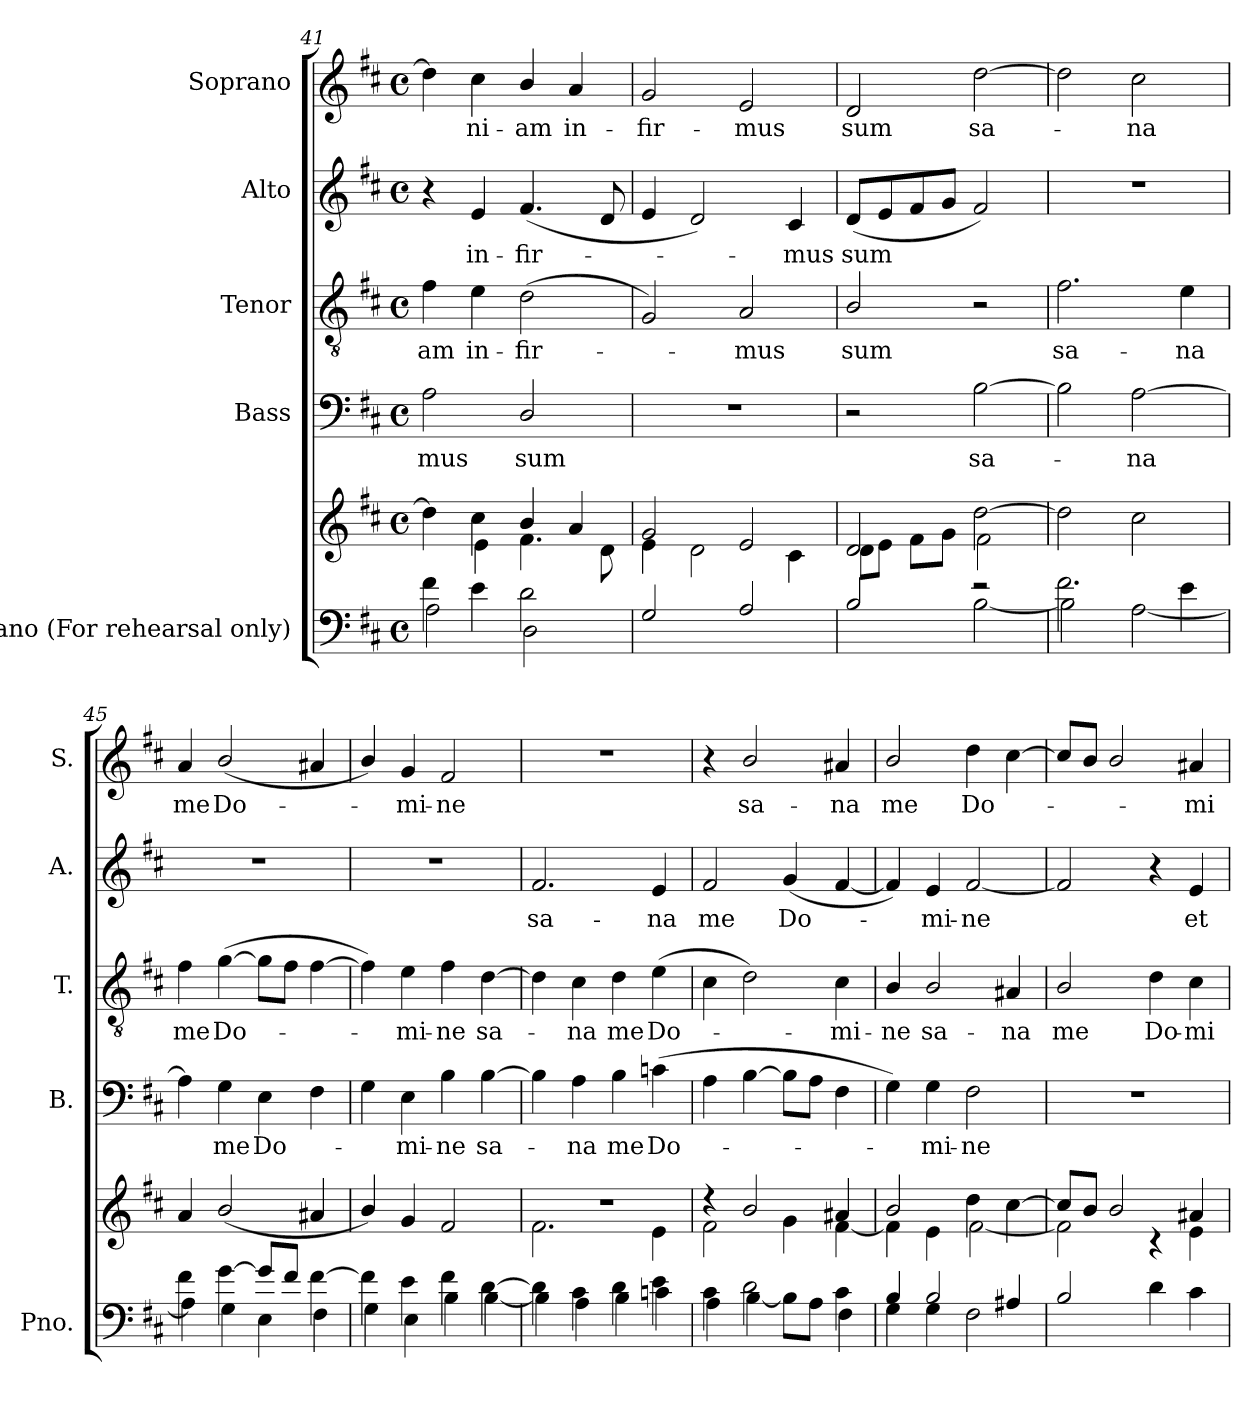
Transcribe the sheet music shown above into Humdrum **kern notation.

**kern	**kern	**kern	**text	**kern	**text	**kern	**text	**kern	**text
*part5	*part5	*part4	*part4	*part3	*part3	*part2	*part2	*part1	*part1
*staff6	*staff5	*staff4	*staff4	*staff3	*staff3	*staff2	*staff2	*staff1	*staff1
*I"Piano (For rehearsal  only)	*	*I"Bass	*	*I"Tenor	*	*I"Alto	*	*I"Soprano	*
*I'Pno.	*	*I'B.	*	*I'T.	*	*I'A.	*	*I'S.	*
*clefF4	*clefG2	*clefF4	*	*clefGv2	*	*clefG2	*	*clefG2	*
*k[f#c#]	*k[f#c#]	*k[f#c#]	*	*k[f#c#]	*	*k[f#c#]	*	*k[f#c#]	*
*M4/4	*M4/4	*M4/4	*	*M4/4	*	*M4/4	*	*M4/4	*
*met(c)	*met(c)	*met(c)	*	*met(c)	*	*met(c)	*	*met(c)	*
=41	=41	=41	=41	=41	=41	=41	=41	=41	=41
*^	*^	*	*	*	*	*	*	*	*
!	!	!	!	!	!LO:LY:b	!	!LO:LY:b	!	!	!	!
4f#\	2A\	4dd\]	4ryy	2A\	-mus	4f#\	-am	4r	.	4dd\]	.
!	!	!	!	!	!	!	!LO:LY:b	!	!LO:LY:b	!	!LO:LY:b
4e\	.	4cc#\	4e\	.	.	4e\	in-	4e/	in-	4cc#\	ni-
!	!	!	!	!	!LO:LY:b	!	!LO:LY:b	!	!LO:LY:b	!	!LO:LY:b
2d\	2D\	4b/	4.f#\	2D/	sum	(>2d\	-fir-	(<4.f#/	-fir-	4b/	-am
!	!	!	!	!	!	!	!	!	!	!	!LO:LY:b
.	.	4a/	.	.	.	.	.	.	.	4a/	in-
.	.	.	8d\	.	.	.	.	8d/	.	.	.
*v	*v	*	*	*	*	*	*	*	*	*	*
=42	=42	=42	=42	=42	=42	=42	=42	=42	=42	=42
!	!	!	!	!	!	!	!	!	!	!LO:LY:b
2G/	2g/	4e\	1r	.	2G/)	.	4e/	.	2g/	-fir-
.	.	2d\	.	.	.	.	2d/)	.	.	.
!	!	!	!	!	!	!LO:LY:b	!	!	!	!LO:LY:b
2A/	2e/	.	.	.	2A/	mus	.	.	2e/	-mus
!	!	!	!	!	!	!	!	!LO:LY:b	!	!
.	.	4c#\	.	.	.	.	4c#/	mus	.	.
=43	=43	=43	=43	=43	=43	=43	=43	=43	=43	=43
*^	*	*	*	*	*	*	*	*	*	*
!	!	!	!	!	!	!	!LO:LY:b	!	!LO:LY:b	!	!LO:LY:b
2B/	2ryy	2d/	8d\L	2r	.	2B/	sum	(<8d/L	sum	2d/	sum
.	.	.	8e\J	.	.	.	.	8e/	.	.	.
.	.	.	8f#\L	.	.	.	.	8f#/	.	.	.
.	.	.	8g\J	.	.	.	.	8g/J	.	.	.
!	!	!	!	!	!LO:LY:b	!	!	!	!	!	!LO:LY:b
2r	[2B\	[2dd\	2f#\	[2B\	sa-	2r	.	2f#/)	.	[2dd\	sa-
=44	=44	=44	=44	=44	=44	=44	=44	=44	=44	=44	=44
!	!	!	!	!	!	!	!LO:LY:b	!	!	!	!
*	*	*v	*v	*	*	*	*	*	*	*	*
2.f#\	2B\]	2dd\]	2B\]	.	2.f#\	sa-	1r	.	2dd\]	.
!	!	!	!	!LO:LY:b	!	!	!	!	!	!LO:LY:b
.	[2A\	2cc#\	[2A\	na	.	.	.	.	2cc#\	na
!	!	!	!	!	!	!LO:LY:b	!	!	!	!
4e\	.	.	.	.	4e\	-na	.	.	.	.
!!LO:LB:g=z
=45	=45	=45	=45	=45	=45	=45	=45	=45	=45	=45
!	!	!	!	!	!	!LO:LY:b	!	!	!	!LO:LY:b
4f#\	4A\]	4a/	4A\]	.	4f#\	me	1r	.	4a/	me
!	!	!	!	!LO:LY:b	!	!LO:LY:b	!	!	!	!LO:LY:b
[4g\	4G\	(<2b/	4G\	me	(>[4g\	Do-	.	.	(<2b/	Do-
!	!	!	!	!LO:LY:b	!	!	!	!	!	!
8g/L]	4E\	.	4E\	Do-	8g\L]	.	.	.	.	.
8f#/J	.	.	.	.	8f#\J	.	.	.	.	.
[4f#\	4F#\	4a#X/	4F#\	.	[4f#\	.	.	.	4a#X/	.
=46	=46	=46	=46	=46	=46	=46	=46	=46	=46	=46
4f#\]	4G\	4b/)	4G\	.	4f#\])	.	1r	.	4b/)	.
!	!	!	!	!LO:LY:b	!	!LO:LY:b	!	!	!	!LO:LY:b
4e\	4E\	4g/	4E\	mi-	4e\	mi-	.	.	4g/	-mi-
!	!	!	!	!LO:LY:b	!	!LO:LY:b	!	!	!	!LO:LY:b
4f#\	4B\	2f#/	4B\	-ne	4f#\	-ne	.	.	2f#/	-ne
!	!	!	!	!LO:LY:b	!	!LO:LY:b	!	!	!	!
[4d\	[4B\	.	[4B\	sa-	[4d\	sa-	.	.	.	.
=47	=47	=47	=47	=47	=47	=47	=47	=47	=47	=47
*	*	*^	*	*	*	*	*	*	*	*
!	!	!	!	!	!	!	!	!	!LO:LY:b	!	!
4d\]	4B\]	1r	2.f#\	4B\]	.	4d\]	.	2.f#/	sa-	1r	.
!	!	!	!	!	!LO:LY:b	!	!LO:LY:b	!	!	!	!
4c#\	4A\	.	.	4A\	na	4c#\	na	.	.	.	.
!	!	!	!	!	!LO:LY:b	!	!LO:LY:b	!	!	!	!
4d\	4B\	.	.	4B\	me	4d\	me	.	.	.	.
!	!	!	!	!	!LO:LY:b	!	!LO:LY:b	!	!LO:LY:b	!	!
4e\	4cn\	.	4e\	(>4cn\	Do-	(>4e\	Do-	4e/	-na	.	.
=48	=48	=48	=48	=48	=48	=48	=48	=48	=48	=48	=48
!	!	!	!	!	!	!	!	!	!LO:LY:b	!	!
4c#\	4A\	4r	2f#\	4A\	.	4c#\	.	2f#/	me	4r	.
!	!	!	!	!	!	!	!	!	!	!	!LO:LY:b
2d\	[4B\	2b/	.	[4B\	.	2d\)	.	.	.	2b/	sa-
!	!	!	!	!	!	!	!	!	!LO:LY:b	!	!
.	8B\L]	.	4g\	8B\L]	.	.	.	(<4g/	Do-	.	.
.	8A\J	.	.	8A\J	.	.	.	.	.	.	.
!	!	!	!	!	!	!	!LO:LY:b	!	!	!	!LO:LY:b
4c#\	4F#\	4a#X/	[4f#\	4F#\	.	4c#\	mi-	[4f#/	.	4a#X/	-na
=49	=49	=49	=49	=49	=49	=49	=49	=49	=49	=49	=49
!	!	!	!	!	!	!	!LO:LY:b	!	!	!	!LO:LY:b
4B/	4G\	2b/	4f#\]	4G\)	.	4B/	-ne	4f#/])	.	2b/	me
!	!	!	!	!	!LO:LY:b	!	!LO:LY:b	!	!LO:LY:b	!	!
2B/	4G\	.	4e\	4G\	mi-	2B/	sa-	4e/	mi-	.	.
!	!	!	!	!	!LO:LY:b	!	!	!	!LO:LY:b	!	!LO:LY:b
.	2F#\	4dd\	[2f#\	2F#\	-ne	.	.	[2f#/	-ne	4dd\	Do-
!	!	!	!	!	!	!	!LO:LY:b	!	!	!	!
4A#X/	.	[4cc#\	.	.	.	4A#X/	-na	.	.	[4cc#\	.
*v	*v	*	*	*	*	*	*	*	*	*	*
=50	=50	=50	=50	=50	=50	=50	=50	=50	=50	=50
!	!	!	!	!	!	!LO:LY:b	!	!	!	!
2B/	8cc#/L]	2f#\]	1r	.	2B/	me	2f#/]	.	8cc#/L]	.
.	8b/J	.	.	.	.	.	.	.	8b/J	.
.	2b/	.	.	.	.	.	.	.	2b/	.
!	!	!	!	!	!	!LO:LY:b	!	!	!	!
4d\	.	4r	.	.	4d\	Do-	4r	.	.	.
!	!	!	!	!	!	!LO:LY:b	!	!LO:LY:b	!	!LO:LY:b
4c#\	4a#X/	4e\	.	.	4c#\	-mi-	4e/	et	4a#X/	mi-
*	*v	*v	*	*	*	*	*	*	*	*
=	=	=	=	=	=	=	=	=	=
*-	*-	*-	*-	*-	*-	*-	*-	*-	*-
